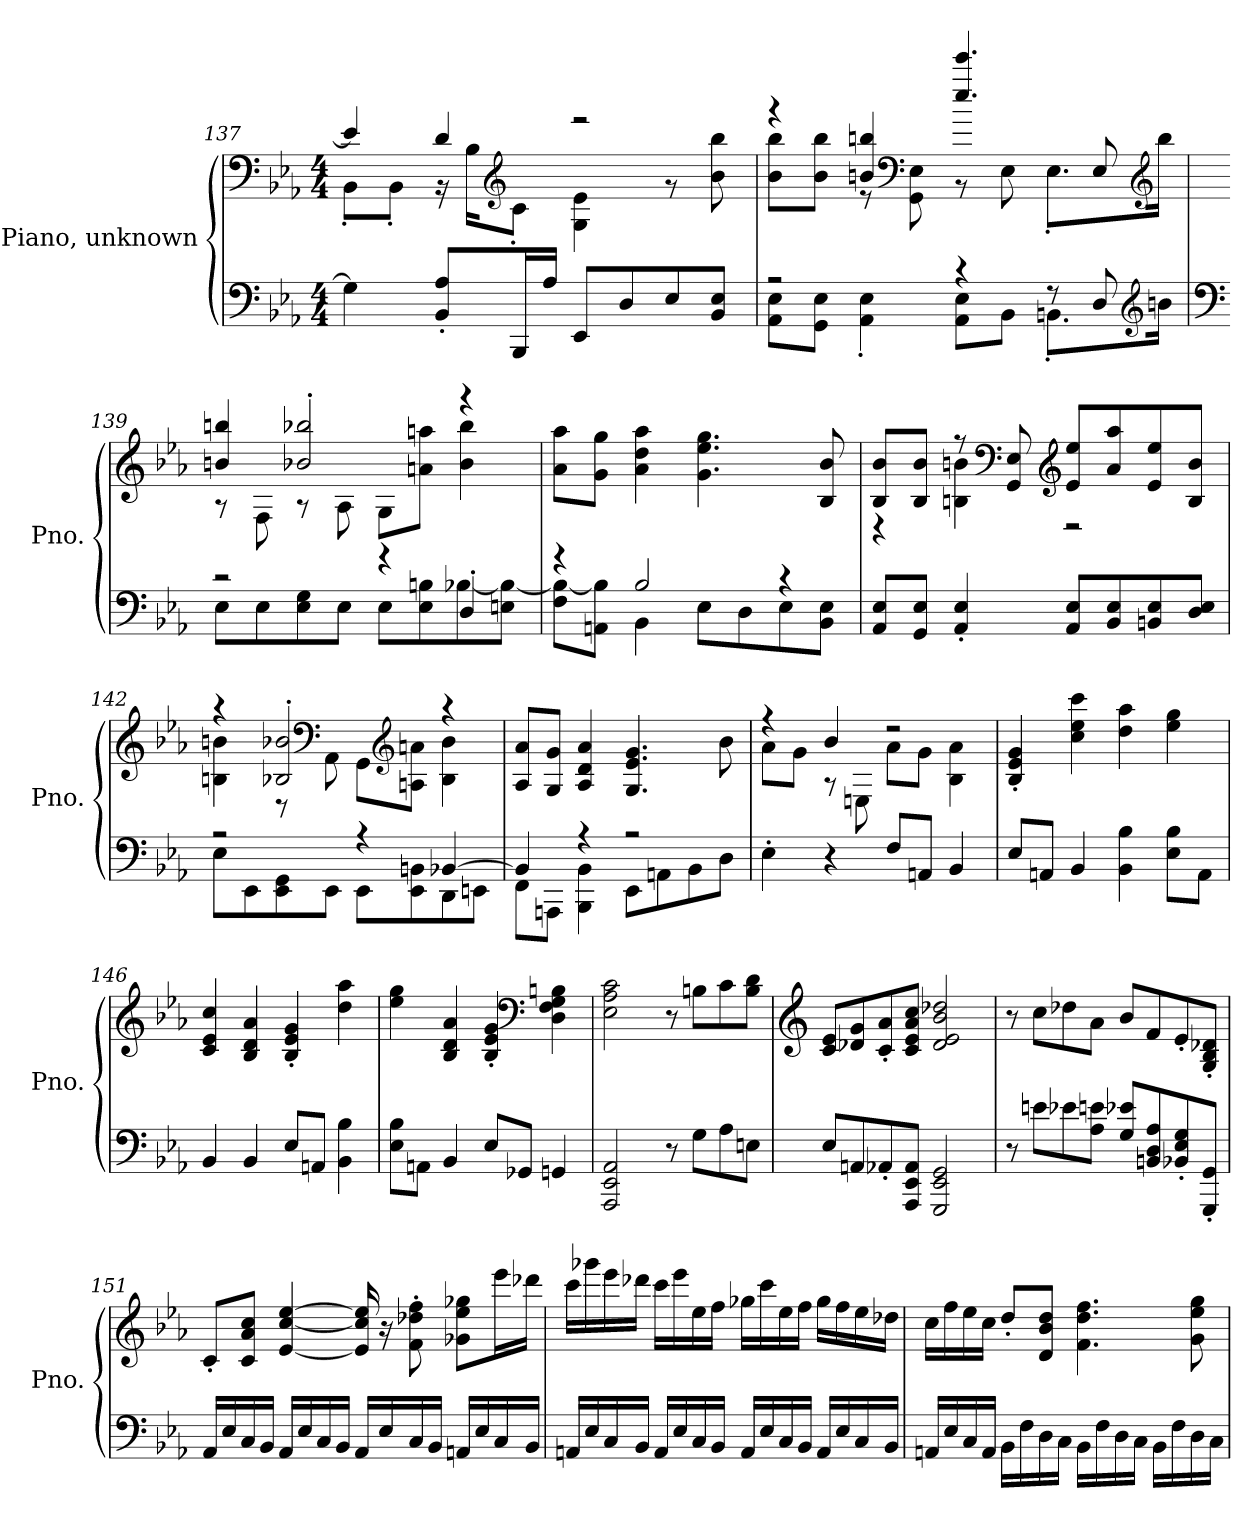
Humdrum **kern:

**kern	**kern
*part1	*part1
*staff2	*staff1
*I"Piano, unknown	*
*I'Pno.	*
!!LO:PB:g=z
*clefF4	*clefF4
*k[b-e-a-]	*k[b-e-a-]
*M4/4	*M4/4
=137	=137
*	*^
4G\]	4e-/]	8BB-'\L
.	.	8BB-'\J
8BB-/' 8A-/'L	4d/	16r
.	.	16B-\KL
*	*clefG2	*
16BBB-/L	.	8c'\J
16A-/JJ	.	.
8EE-/L	2r	4G\ 4e-\
8D/	.	.
8E-/	.	8r
8BB-/ 8E-/J	.	8b-\ 8bb-\
=138	=138	=138
*^	*	*
2r	8AA-\ 8E-\L	4r	8b-\ 8bb-\L
.	8GG\ 8E-\J	.	8b-\ 8bb-\J
.	4AA-\' 4E-\'	4bn/ 4bbn/	8r
*	*	*clefF4	*
.	.	.	8GG\ 8E-\
4r	8AA-\ 8E-\L	4.ee-/ 4.eee-/	8r
.	8BB-\J	.	8E-\
8r	8.BBn'\L	.	8.E-'\L
8D/	.	8E-/	.
*clefG2	*	*clefG2	*
.	16bn\Jk	.	16bb\Jk
=139	=139	=139	=139
*clefF4	*	*	*
2r	8E-\L	4bn/ 4bbn/	8r
.	8E-\	.	8F\
.	8E-\ 8G\	2b-X/' 2bb-X/'	8r
.	8E-\J	.	8A-\
4r	8E-\L	.	8G\L
.	8E-\ 8Bn\	.	8an\ 8aan\J
4D'/	[8B-X\	4r	4b-\ 4bb-\
.	8En\ 8B-\_J	.	.
*	*	*v	*v
!!LO:LB:g=z
=140	=140	=140
4r	8F\ 8B-\_L	8a-\ 8aa-\L
.	8AAn\ 8B-\]J	8g\ 8gg\J
2B-/	4BB-\	4a-\ 4dd\ 4aa-\
.	8E-\L	4.g\ 4.ee-\ 4.gg\
.	8D\	.
4r	8E-\	.
.	8BB-\ 8E-\J	8B-/ 8b-/
*v	*v	*
=141	=141
*	*^
8AA-/ 8E-/L	8B-/ 8b-/L	4r
8GG/ 8E-/J	8B-/ 8b-/J	.
4AA-/' 4E-/'	8r	4Bn\ 4bn\
*	*clefF4	*
.	8GG/ 8E-/	.
*	*clefG2	*
8AA-/ 8E-/L	8e-/ 8ee-/L	2r
8BB-/ 8E-/	8a-/ 8aa-/	.
8BBn/ 8E-/	8e-/ 8ee-/	.
8D/ 8E-/J	8B/ 8b/J	.
=142	=142	=142
*^	*	*
2r	8E-\L	4r	4Bn\ 4bn\
.	8EE-\	.	.
.	8EE-\ 8GG\	2B-X/' 2b-X/'	8r
*	*	*clefF4	*
.	8EE-\J	.	8AA-\
4r	8EE-\L	.	8GG\L
*	*	*clefG2	*
.	8EE-\ 8BBn\	.	8An\ 8an\J
[4BB-X/	8DD\	4r	4B-\ 4b-\
.	8EEn\J	.	.
*	*	*v	*v
!!LO:LB:g=z
=143	=143	=143
4BB-/]	8FF\L	8A-/ 8a-/L
.	8AAAn\J	8G/ 8g/J
4r	4BBB-\ 4BB-\	4A-/ 4d/ 4a-/
2r	8EE-\L	4.G/ 4.e-/ 4.g/
.	8AAn\	.
.	8BB-\	.
.	8D\J	8b-\
*v	*v	*
=144	=144
*	*^
4E-'\	4r	8a-\L
.	.	8g\J
4r	4b-/	8r
.	.	8En\
8F/L	2r	8a-\L
8AAn/J	.	8g\J
4BB-/	.	4B-\ 4a-\
*	*v	*v
=145	=145
8E-/L	4B-/' 4e-/' 4g/'
8AAn/J	.
4BB-/	4cc\ 4ee-\ 4ccc\
4BB-\ 4B-\	4dd\ 4aa-\
8E-\ 8B-\L	4ee-\ 4gg\
8AA\J	.
=146	=146
4BB-/	4c/ 4e-/ 4cc/
4BB-/	4B-/ 4d/ 4a-/
8E-/L	4B-/' 4e-/' 4g/'
8AAn/J	.
4BB-\ 4B-\	4dd\ 4aa-\
!!LO:LB:g=z
=147	=147
8E-\ 8B-\L	4ee-\ 4gg\
8AAn\J	.
4BB-/	4B-/ 4d/ 4a-/
8E-/L	4B-/' 4e-/' 4g/'
8GG-X/J	.
*	*clefF4
4GGn/	4D\ 4F\ 4G\ 4Bn\
=148	=148
2AAA-/ 2EE-/ 2AA-/	2E-\ 2A-\ 2c\
8r	8r
8G\L	8Bn\L
8A-\	8c\
8En\J	8B\ 8d\J
=149	=149
*	*clefG2
8E-/L	8c/ 8e-/L
8AAn/	8d-X/ 8g/
8AA-X'/	8c/' 8a-/'
8AAA-/ 8EE-/ 8AA-/J	8c/ 8e-/ 8a-/ 8cc/J
2GGG/ 2EE-/ 2GG/	2d-/ 2e-/ 2b-/ 2dd-X/
=150	=150
8r	8r
8en\L	8cc\L
8e-X\	8dd-X\
8A-\ 8en\J	8a-\J
8G/ 8e-X/L	8b-/L
8BBn/ 8D/ 8A-/	8f/
8BB-X/' 8E-/' 8G/'	8e-'/
8GGG/' 8GG/'J	8G/' 8B-/' 8d-X/'J
!!LO:LB:g=z
=151	=151
16AA-/LL	8c'/L
16E-/	.
16C/	8c/ 8a-/ 8cc/J
16BB-/JJ	.
16AA-/LL	[4e-/ [4cc/ [4ee-/
16E-/	.
16C/	.
16BB-/JJ	.
16AA-/LL	16e-/] 16cc/] 16ee-/]
16E-/	16r
16C/	8f\' 8dd-X\' 8ff\'
16BB-/JJ	.
16AAn/LL	8g-X\ 8ee-\ 8gg-X\L
16E-/	.
16C/	16eee-\L
16BB-/JJ	16ddd-X\JJ
=152	=152
16AAn/LL	16ccc\LL
16E-/	16ggg-X\
16C/	16eee-\
16BB-/JJ	16ddd-X\JJ
16AA/LL	16ccc\LL
16E-/	16eee-\
16C/	16ee-\
16BB-/JJ	16ff\JJ
16AA/LL	16gg-X\LL
16E-/	16ccc\
16C/	16ee-\
16BB-/JJ	16ff\JJ
16AA/LL	16gg-\LL
16E-/	16ff\
16C/	16ee-\
16BB-/JJ	16dd-X\JJ
!!LO:LB:g=z
=153	=153
16AAn/LL	16cc\LL
16E-/	16ff\
16C/	16ee-\
16AA/JJ	16cc\JJ
16BB-\LL	8dd'/L
16F\	.
16D\	8d/ 8b-/ 8dd/J
16C\JJ	.
16BB-\LL	4.f\ 4.dd\ 4.ff\
16F\	.
16D\	.
16C\JJ	.
16BB-\LL	.
16F\	.
16D\	8g\ 8ee-\ 8gg\
16C\JJ	.
=	=
*-	*-
